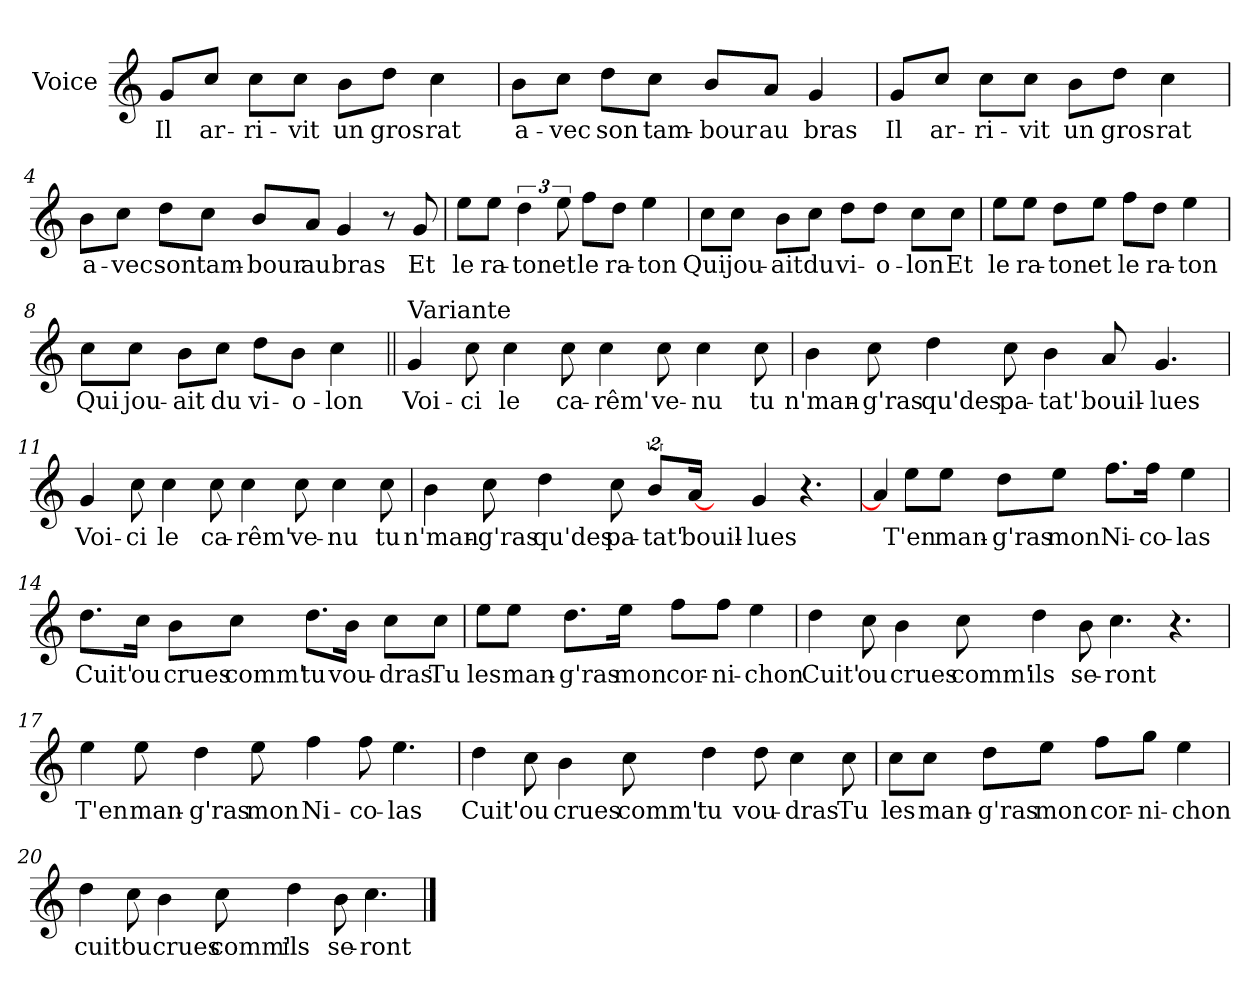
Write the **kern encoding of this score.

**kern	**text
*part1	*part1
*staff1	*staff1
*I"Voice	*
*I'V	*
*clefG2	*
*k[]	*
*C:	*
=1	=1
8g/L	Il
8cc/J	ar-
8cc\L	-ri-
8cc\J	-vit
8b\L	un
8dd\J	gros
4cc\	rat
=2	=2
8b\L	a-
8cc\J	-vec
8dd\L	son
8cc\J	tam-
8b/L	-bour
8a/J	au
4g/	bras
=3	=3
8g/L	Il
8cc/J	ar-
8cc\L	-ri-
8cc\J	-vit
8b\L	un
8dd\J	gros
4cc\	rat
!!LO:LB:g=z
=4	=4
8b\L	a-
8cc\J	-vec
8dd\L	son
8cc\J	tam-
8b/L	-bour
8a/J	au
4g/	bras
8r	.
8g/	Et
=5	=5
8ee\L	le
8ee\J	ra-
6dd\	-ton
12ee\	et
8ff\L	le
8dd\J	ra-
4ee\	-ton
=6	=6
8cc\L	Qui
8cc\J	jou-
8b\L	-ait
8cc\J	du
8dd\L	vi-
8dd\J	-o-
8cc\L	-lon
8cc\J	Et
!!LO:LB:g=z
=7	=7
8ee\L	le
8ee\J	ra-
8dd\L	-ton
8ee\J	et
8ff\L	le
8dd\J	ra-
4ee\	-ton
=8	=8
8cc\L	Qui
8cc\J	jou-
8b\L	-ait
8cc\J	du
8dd\L	vi-
8b\J	-o-
4cc\	-lon
!!LO:LB:g=z
=9||	=9||
*MM255	*
!LO:TX:t=Variante	!
4g/	Voi-
8cc\	-ci
4cc\	le
8cc\	ca-
4cc\	-rêm'
8cc\	ve-
4cc\	-nu
8cc\	tu
=10	=10
4b\	n'man-
8cc\	-g'ras
4dd\	qu'des
8cc\	pa-
4b\	-tat'
8a/	bouil-
4.g/	-lues
=11	=11
4g/	Voi-
8cc\	-ci
4cc\	le
8cc\	ca-
4cc\	-rêm'
8cc\	ve-
4cc\	-nu
8cc\	tu
!!LO:LB:g=z
=12	=12
4b\	n'man-
8cc\	-g'ras
4dd\	qu'des
8cc\	pa-
16%3b/L	-tat'
[16a/J	bouil-
8ryy	.
4g/	-lues
4.r	.
=13	=13
*MM175	*
8a/J]	.
8ee\L	T'en
8ee\J	man-
8dd\L	-g'ras
8ee\J	mon
8.ff\L	Ni-
16ff\Jk	-co-
4ee\	-las
=14	=14
8.dd\L	Cuit'
16cc\Jk	ou
8b\L	crues
8cc\J	comm'
8.dd\L	tu
16b\Jk	vou-
8cc\L	-dras
8cc\J	Tu
!!LO:LB:g=z
=15	=15
8ee\L	les
8ee\J	man-
8.dd\L	-g'ras
16ee\Jk	mon
8ff\L	cor-
8ff\J	-ni-
4ee\	-chon
=16	=16
*MM255	*
4dd\	Cuit'
8cc\	ou
4b\	crues
8cc\	comm'
4dd\	ils
8b\	se-
4.cc\	-ront
4.r	.
=17	=17
4ee\	T'en
8ee\	man-
4dd\	-g'ras
8ee\	mon
4ff\	Ni-
8ff\	-co-
4.ee\	-las
!!LO:LB:g=z
=18	=18
4dd\	Cuit'
8cc\	ou
4b\	crues
8cc\	comm'
4dd\	tu
8dd\	vou-
4cc\	-dras
8cc\	Tu
=19	=19
*MM175	*
8cc\L	les
8cc\J	man-
8dd\L	-g'ras
8ee\J	mon
8ff\L	cor-
8gg\J	-ni-
4ee\	-chon
=20	=20
*MM255	*
4dd\	cuit'
8cc\	ou
4b\	crues
8cc\	comm'
4dd\	ils
8b\	se-
4.cc\	-ront
==	==
*-	*-
